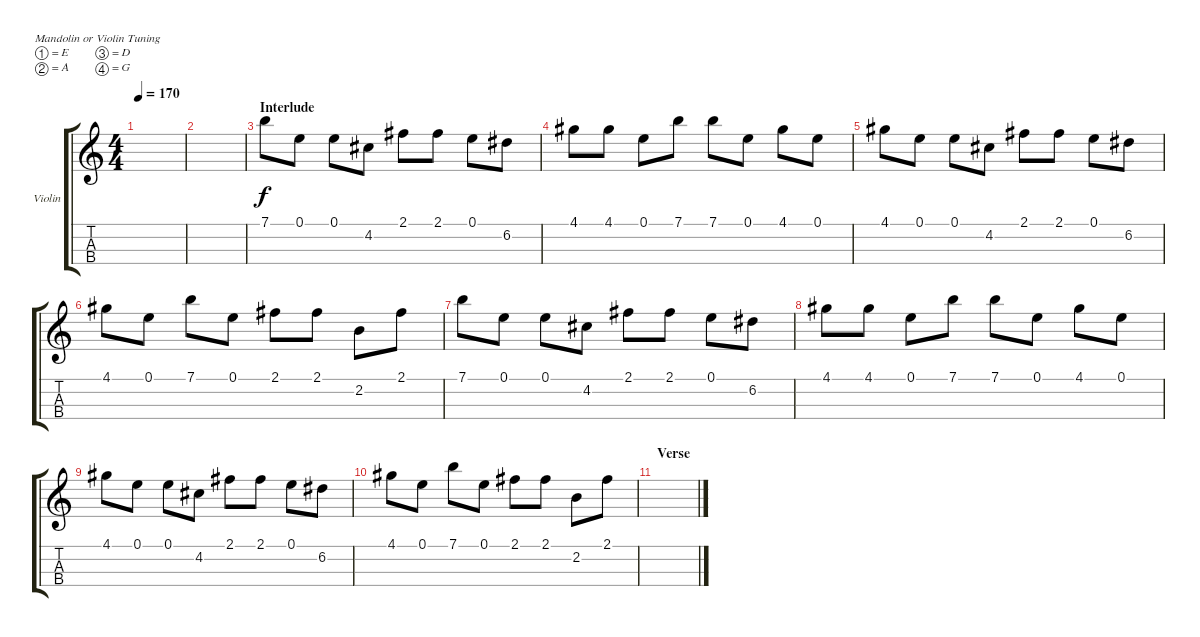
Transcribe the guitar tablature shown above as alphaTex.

\defaultSystemsLayout 4
\bracketExtendMode groupsimilarinstruments
\firstSystemTrackNameOrientation horizontal
\otherSystemsTrackNameOrientation horizontal
\track ("Violin" "Violin") {instrument violin}
\staff {score tabs}
\tuning (E5 A4 D4 G3)
\ts (4 4)
\tempo 170
\clef g2
\scale
0.333333
\ks c
|
\scale
0.149758 |
\section ("" "Interlude")
\scale
0.458937 7.1.8 0.1.8 0.1.8 4.2.8 2.1.8 2.1.8 0.1.8 6.2.8 |
\scale
0.391304 4.1.8 4.1.8 0.1.8 7.1.8 7.1.8 0.1.8 4.1.8 0.1.8 |
\scale
0.334495 4.1.8 0.1.8 0.1.8 4.2.8 2.1.8 2.1.8 0.1.8 6.2.8 |
\scale
0.334495 4.1.8 0.1.8 7.1.8 0.1.8 2.1.8 2.1.8 2.2.8 2.1.8 |
\scale
0.33101 7.1.8 0.1.8 0.1.8 4.2.8 2.1.8 2.1.8 0.1.8 6.2.8 |
\scale
0.296703 4.1.8 4.1.8 0.1.8 7.1.8 7.1.8 0.1.8 4.1.8 0.1.8 |
\scale
0.351648 4.1.8 0.1.8 0.1.8 4.2.8 2.1.8 2.1.8 0.1.8 6.2.8 |
\scale
0.351648 4.1.8 0.1.8 7.1.8 0.1.8 2.1.8 2.1.8 2.2.8 2.1.8 |
\section ("" "Verse")
\scale
0.333333 |
\scale
0.333333 |
\scale
0.333333 |
\scale
0.333333 |
\scale
0.333333 |
\scale
0.333333
